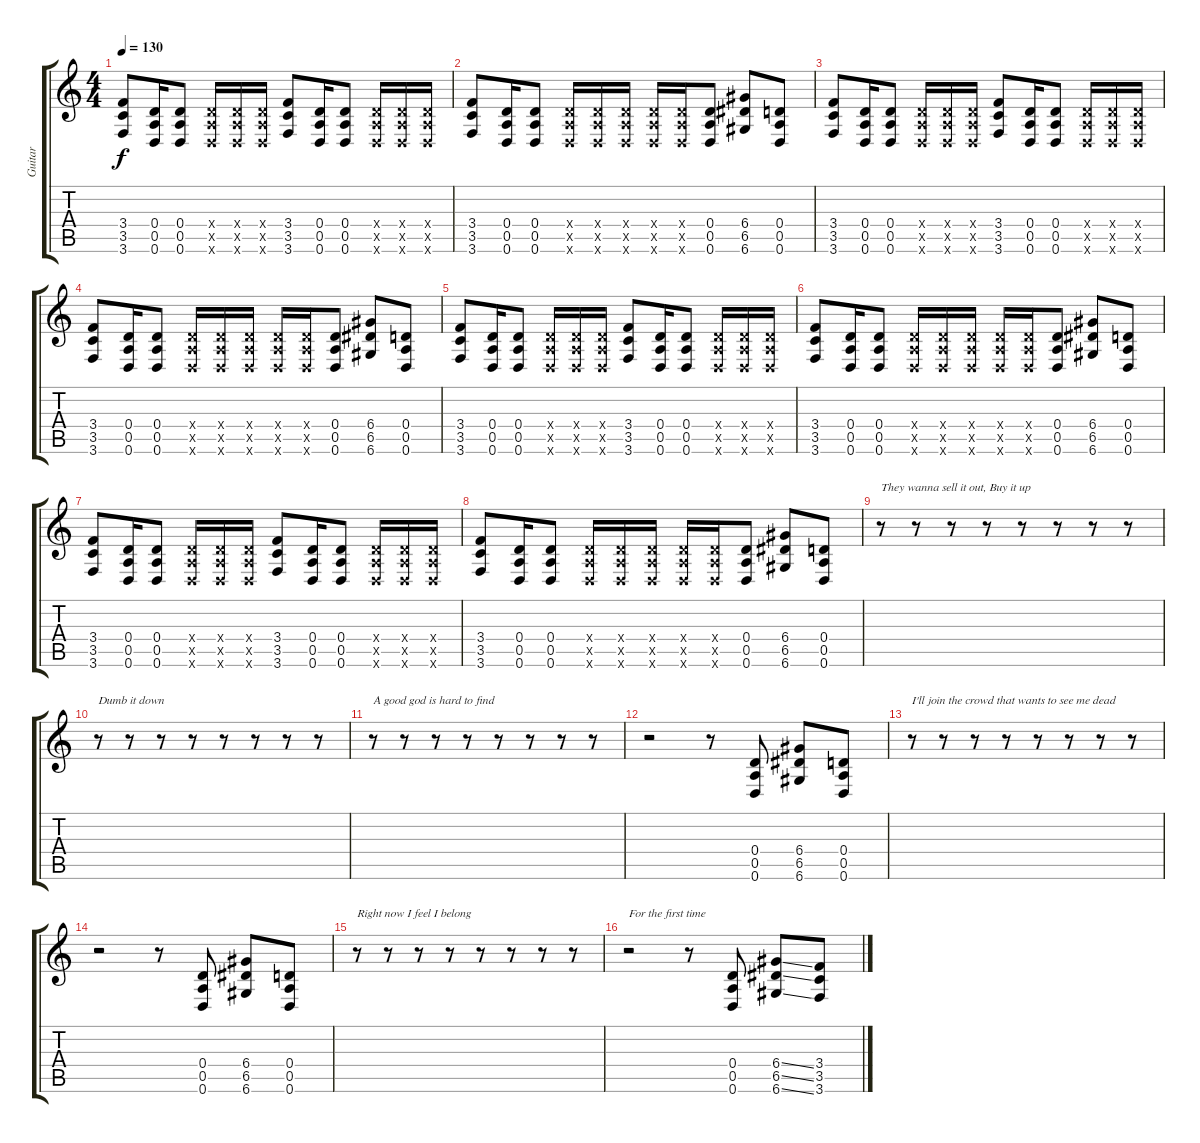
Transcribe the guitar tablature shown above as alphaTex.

\track ("Guitar" "Guitar") {instrument overdrivenguitar}
\staff {score tabs}
\tuning (E4 B3 G3 D3 A2 D2) {hide}
\ts (4 4)
\tempo 130
\clef g2
\ks c
(3.4 3.5 3.6).8{dy f} (0.4 0.5 0.6).16 (0.4 0.5 0.6).8 (0.4{x} 0.5{x} 0.6{x}).16 (0.4{x} 0.5{x} 0.6{x}).16 (0.4{x} 0.5{x} 0.6{x}).16 (3.4 3.5 3.6).8 (0.4 0.5 0.6).16 (0.4 0.5 0.6).8 (0.4{x} 0.5{x} 0.6{x}).16 (0.4{x} 0.5{x} 0.6{x}).16 (0.4{x} 0.5{x} 0.6{x}).16 |
(3.4 3.5 3.6).8 (0.4 0.5 0.6).16 (0.4 0.5 0.6).8 (0.4{x} 0.5{x} 0.6{x}).16 (0.4{x} 0.5{x} 0.6{x}).16 (0.4{x} 0.5{x} 0.6{x}).16 (0.4{x} 0.5{x} 0.6{x}).16 (0.4{x} 0.5{x} 0.6{x}).16 (0.4 0.5 0.6).8 (6.4 6.5 6.6).8 (0.4 0.5 0.6).8 |
(3.4 3.5 3.6).8 (0.4 0.5 0.6).16 (0.4 0.5 0.6).8 (0.4{x} 0.5{x} 0.6{x}).16 (0.4{x} 0.5{x} 0.6{x}).16 (0.4{x} 0.5{x} 0.6{x}).16 (3.4 3.5 3.6).8 (0.4 0.5 0.6).16 (0.4 0.5 0.6).8 (0.4{x} 0.5{x} 0.6{x}).16 (0.4{x} 0.5{x} 0.6{x}).16 (0.4{x} 0.5{x} 0.6{x}).16 |
(3.4 3.5 3.6).8 (0.4 0.5 0.6).16 (0.4 0.5 0.6).8 (0.4{x} 0.5{x} 0.6{x}).16 (0.4{x} 0.5{x} 0.6{x}).16 (0.4{x} 0.5{x} 0.6{x}).16 (0.4{x} 0.5{x} 0.6{x}).16 (0.4{x} 0.5{x} 0.6{x}).16 (0.4 0.5 0.6).8 (6.4 6.5 6.6).8 (0.4 0.5 0.6).8 |
(3.4 3.5 3.6).8 (0.4 0.5 0.6).16 (0.4 0.5 0.6).8 (0.4{x} 0.5{x} 0.6{x}).16 (0.4{x} 0.5{x} 0.6{x}).16 (0.4{x} 0.5{x} 0.6{x}).16 (3.4 3.5 3.6).8 (0.4 0.5 0.6).16 (0.4 0.5 0.6).8 (0.4{x} 0.5{x} 0.6{x}).16 (0.4{x} 0.5{x} 0.6{x}).16 (0.4{x} 0.5{x} 0.6{x}).16 |
(3.4 3.5 3.6).8 (0.4 0.5 0.6).16 (0.4 0.5 0.6).8 (0.4{x} 0.5{x} 0.6{x}).16 (0.4{x} 0.5{x} 0.6{x}).16 (0.4{x} 0.5{x} 0.6{x}).16 (0.4{x} 0.5{x} 0.6{x}).16 (0.4{x} 0.5{x} 0.6{x}).16 (0.4 0.5 0.6).8 (6.4 6.5 6.6).8 (0.4 0.5 0.6).8 |
(3.4 3.5 3.6).8 (0.4 0.5 0.6).16 (0.4 0.5 0.6).8 (0.4{x} 0.5{x} 0.6{x}).16 (0.4{x} 0.5{x} 0.6{x}).16 (0.4{x} 0.5{x} 0.6{x}).16 (3.4 3.5 3.6).8 (0.4 0.5 0.6).16 (0.4 0.5 0.6).8 (0.4{x} 0.5{x} 0.6{x}).16 (0.4{x} 0.5{x} 0.6{x}).16 (0.4{x} 0.5{x} 0.6{x}).16 |
(3.4 3.5 3.6).8 (0.4 0.5 0.6).16 (0.4 0.5 0.6).8 (0.4{x} 0.5{x} 0.6{x}).16 (0.4{x} 0.5{x} 0.6{x}).16 (0.4{x} 0.5{x} 0.6{x}).16 (0.4{x} 0.5{x} 0.6{x}).16 (0.4{x} 0.5{x} 0.6{x}).16 (0.4 0.5 0.6).8 (6.4 6.5 6.6).8 (0.4 0.5 0.6).8 |
r.8{txt "They wanna sell it out, Buy it up"} r.8 r.8 r.8 r.8 r.8 r.8 r.8 |
r.8{txt "Dumb it down"} r.8 r.8 r.8 r.8 r.8 r.8 r.8 |
r.8{txt "A good god is hard to find"} r.8 r.8 r.8 r.8 r.8 r.8 r.8 |
r.2 r.8 (0.4 0.5 0.6).8 (6.4 6.5 6.6).8 (0.4 0.5 0.6).8 |
r.8{txt "I'll join the crowd that wants to see me dead"} r.8 r.8 r.8 r.8 r.8 r.8 r.8 |
r.2 r.8 (0.4 0.5 0.6).8 (6.4 6.5 6.6).8 (0.4 0.5 0.6).8 |
r.8{txt "Right now I feel I belong"} r.8 r.8 r.8 r.8 r.8 r.8 r.8 |
r.2{txt "For the first time"} r.8 (0.4 0.5 0.6).8 (6.4{ss} 6.5{ss} 6.6{ss}).8 (3.4{ss} 3.5{ss} 3.6{ss}).8
